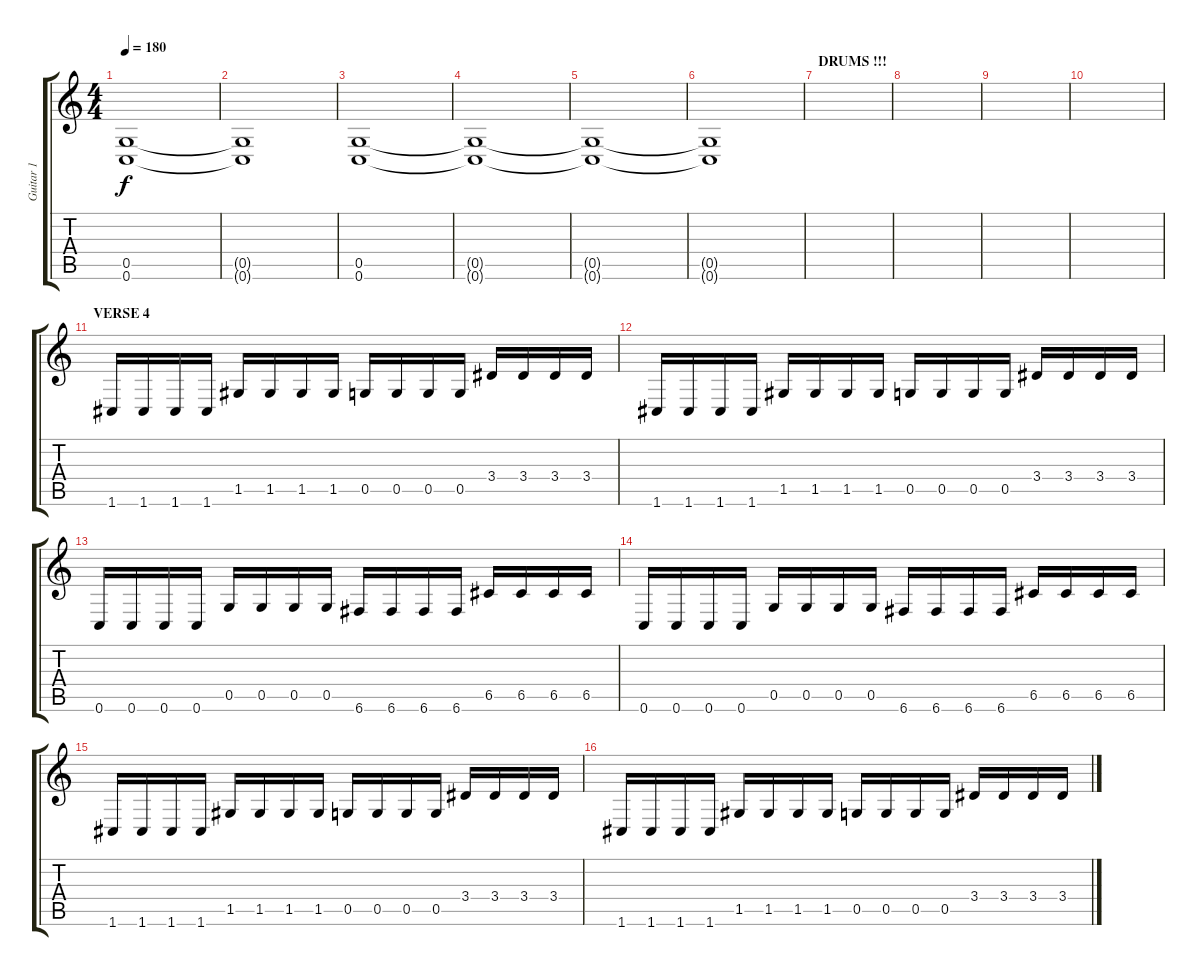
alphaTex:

\track ("Guitar 1" "Guitar 1") {instrument distortionguitar}
\staff {score tabs}
\tuning (D4 A3 F3 C3 G2 C2) {hide}
\ts (4 4)
\tempo 180
\clef g2
\ks c
(0.5{t} 0.6{t}).1{dy f} |
(0.5{t} 0.6{t}).1 |
(0.5 0.6).1 |
(0.5{t} 0.6{t}).1 |
(0.5{t} 0.6{t}).1 |
(0.5{t} 0.6{t}).1 |
\section ("" "DRUMS !!!")
|
|
|
|
\section ("" "VERSE 4")
1.6.16{instrument distortionguitar} 1.6.16 1.6.16 1.6.16 1.5.16 1.5.16 1.5.16 1.5.16 0.5.16 0.5.16 0.5.16 0.5.16 3.4.16 3.4.16 3.4.16 3.4.16 |
1.6.16 1.6.16 1.6.16 1.6.16 1.5.16 1.5.16 1.5.16 1.5.16 0.5.16 0.5.16 0.5.16 0.5.16 3.4.16 3.4.16 3.4.16 3.4.16 |
0.6.16 0.6.16 0.6.16 0.6.16 0.5.16 0.5.16 0.5.16 0.5.16 6.6.16 6.6.16 6.6.16 6.6.16 6.5.16 6.5.16 6.5.16 6.5.16 |
0.6.16 0.6.16 0.6.16 0.6.16 0.5.16 0.5.16 0.5.16 0.5.16 6.6.16 6.6.16 6.6.16 6.6.16 6.5.16 6.5.16 6.5.16 6.5.16 |
1.6.16 1.6.16 1.6.16 1.6.16 1.5.16 1.5.16 1.5.16 1.5.16 0.5.16 0.5.16 0.5.16 0.5.16 3.4.16 3.4.16 3.4.16 3.4.16 |
1.6.16 1.6.16 1.6.16 1.6.16 1.5.16 1.5.16 1.5.16 1.5.16 0.5.16 0.5.16 0.5.16 0.5.16 3.4.16 3.4.16 3.4.16 3.4.16
